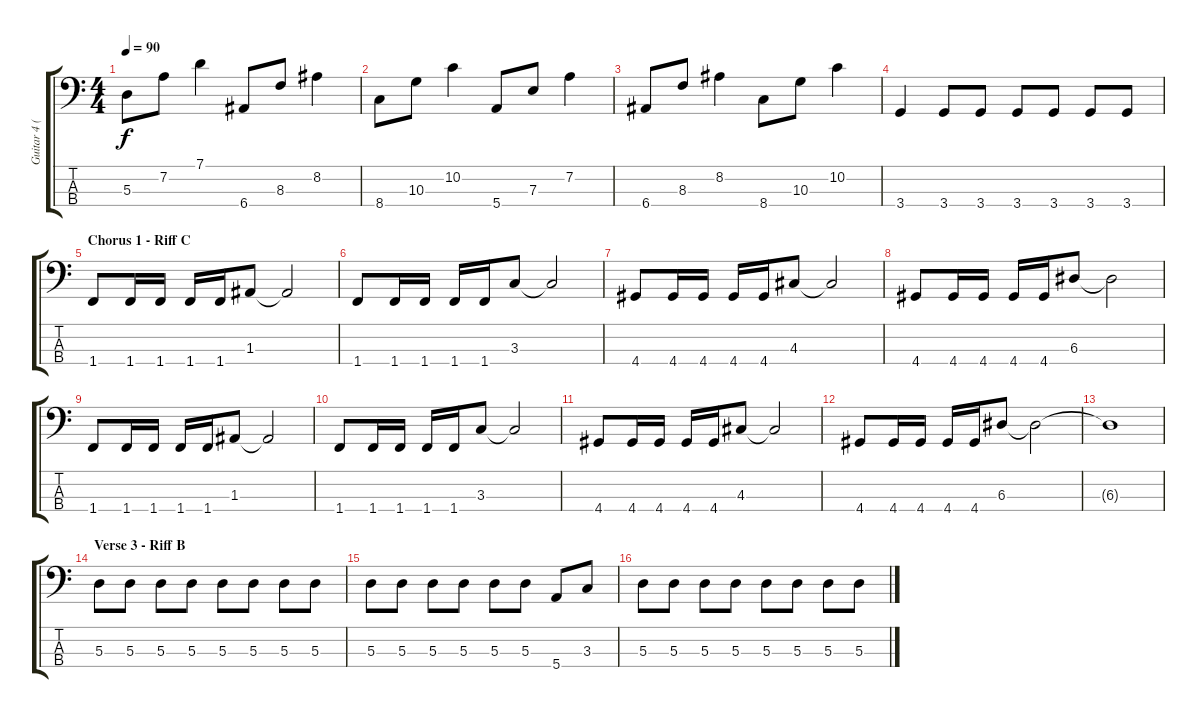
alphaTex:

\track ("Guitar 4 (bass)" "Guitar 4 (") {instrument electricbasspick}
\staff {score tabs}
\tuning (G2 D2 A1 E1) {hide}
\ts (4 4)
\tempo 90
\clef f4
\ks c
5.3.8{dy f} 7.2.8 7.1.4 6.4.8 8.3.8 8.2.4 |
8.4.8 10.3.8 10.2.4 5.4.8 7.3.8 7.2.4 |
6.4.8 8.3.8 8.2.4 8.4.8 10.3.8 10.2.4 |
3.4.4 3.4.8 3.4.8 3.4.8 3.4.8 3.4.8 3.4.8 |
\section ("" "Chorus 1 - Riff C")
1.4.8 1.4.16 1.4.16 1.4.16 1.4.16 1.3.8 1.3{t}.2 |
1.4.8 1.4.16 1.4.16 1.4.16 1.4.16 3.3.8 3.3{t}.2 |
4.4.8 4.4.16 4.4.16 4.4.16 4.4.16 4.3.8 4.3{t}.2 |
4.4.8 4.4.16 4.4.16 4.4.16 4.4.16 6.3.8 6.3{t}.2 |
1.4.8 1.4.16 1.4.16 1.4.16 1.4.16 1.3.8 1.3{t}.2 |
1.4.8 1.4.16 1.4.16 1.4.16 1.4.16 3.3.8 3.3{t}.2 |
4.4.8 4.4.16 4.4.16 4.4.16 4.4.16 4.3.8 4.3{t}.2 |
4.4.8 4.4.16 4.4.16 4.4.16 4.4.16 6.3.8 6.3{t}.2 |
6.3{t}.1 |
\section ("" "Verse 3 - Riff B")
5.3.8 5.3.8 5.3.8 5.3.8 5.3.8 5.3.8 5.3.8 5.3.8 |
5.3.8 5.3.8 5.3.8 5.3.8 5.3.8 5.3.8 5.4.8 3.3.8 |
5.3.8 5.3.8 5.3.8 5.3.8 5.3.8 5.3.8 5.3.8 5.3.8
